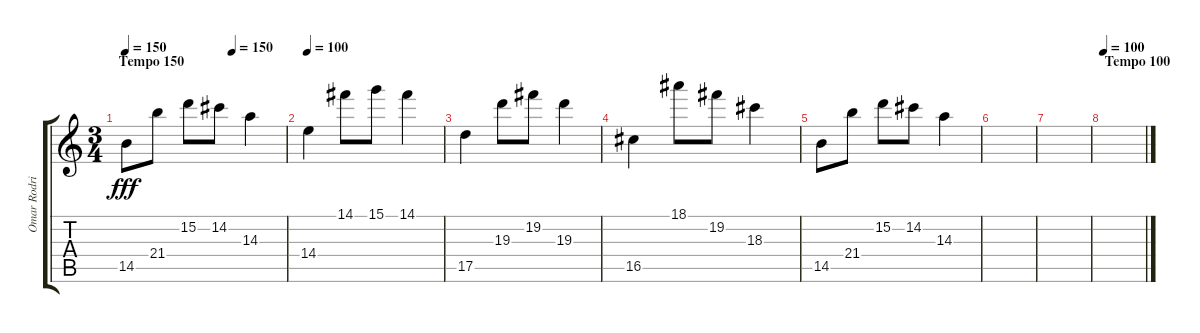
\track ("Omar Rodriguez - Lead" "Omar Rodri") {instrument distortionguitar}
\staff {score tabs}
\tuning (E4 B3 G3 D3 A2 E2) {hide}
\ts (3 4)
\section ("" "Tempo 150")
\tempo 150
\tempo (150 0.6666666666666666)
\clef g2
\ks c
14.5.8{dy fff} 21.4.8 15.2.8 14.2.8 14.3.4 |
\tempo 100
14.4.4 14.1.8 15.1.8 14.1.4 |
17.5.4 19.3.8 19.2.8 19.3.4 |
16.5.4 18.1.8 19.2.8 18.3.4 |
14.5.8 21.4.8 15.2.8 14.2.8 14.3.4 |
|
|
\section ("" "Tempo 100")
\tempo 100
